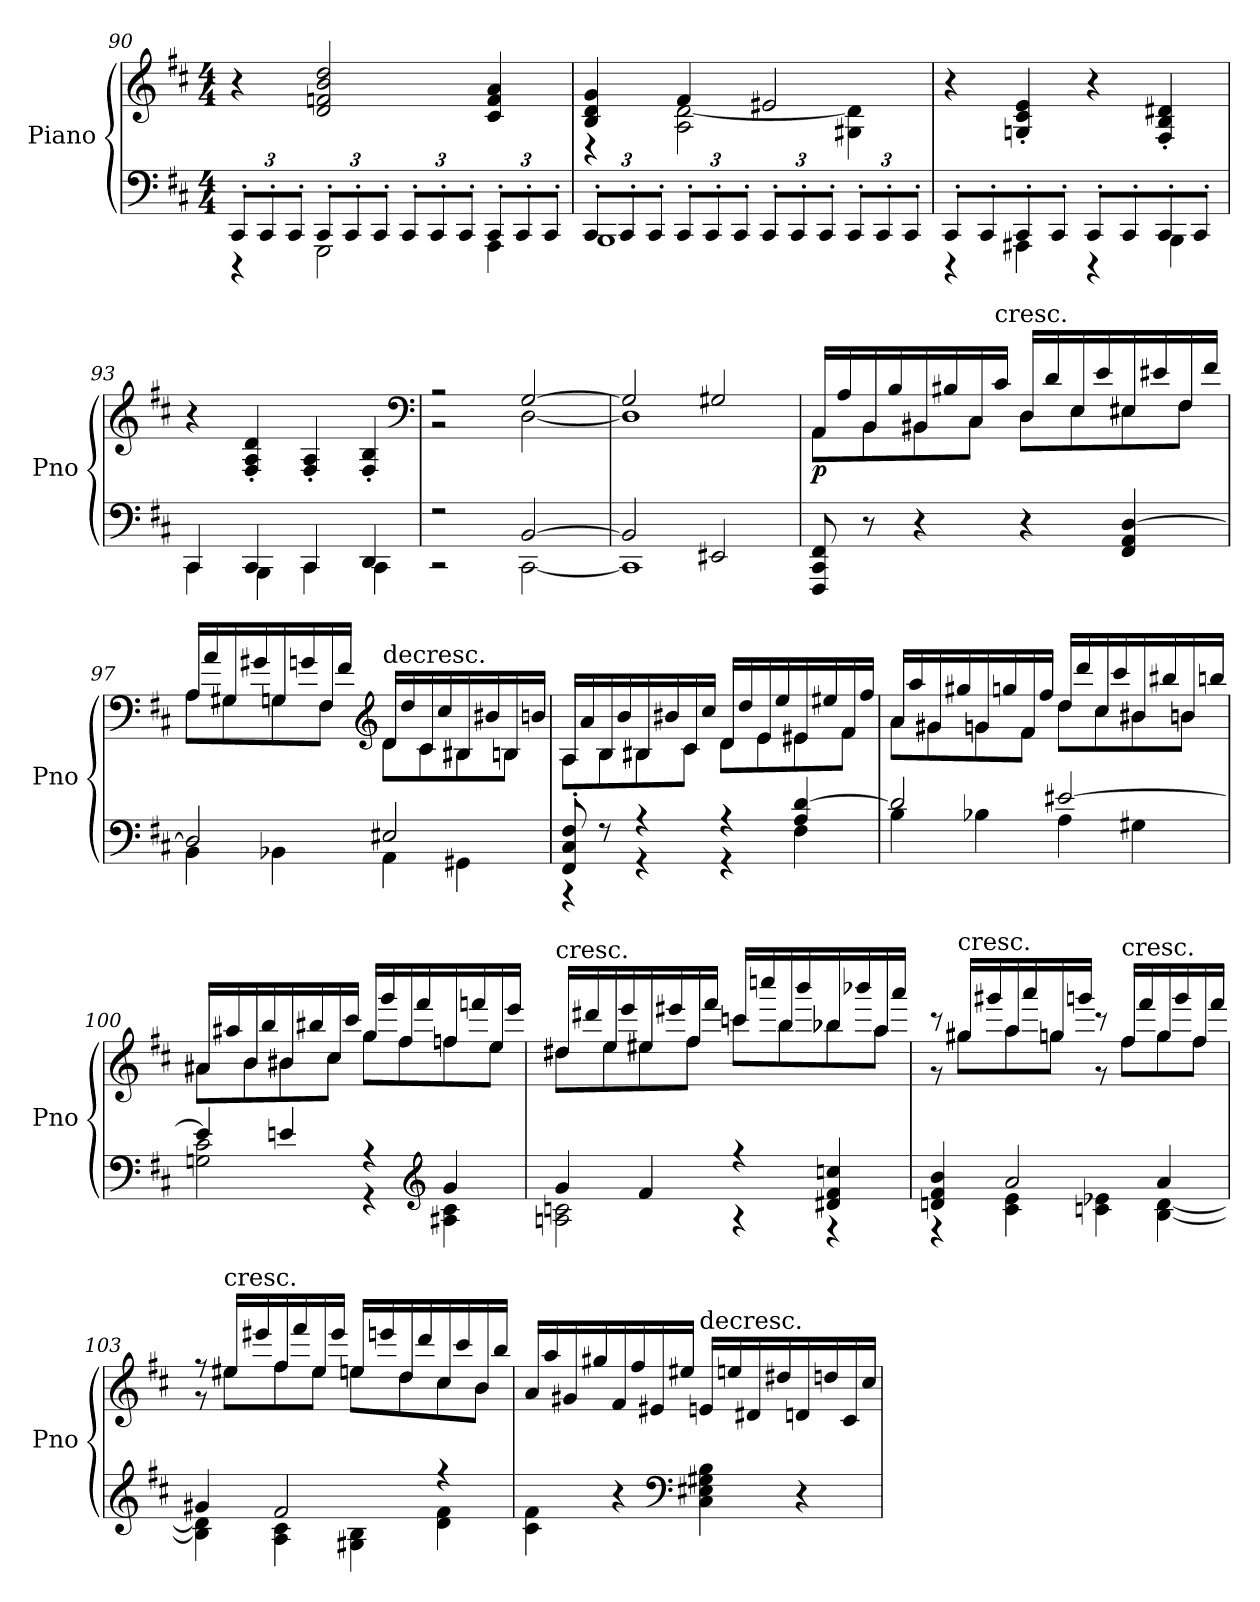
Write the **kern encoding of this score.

**kern	**kern	**dynam
*part1	*part1	*part1
*staff2	*staff1	*staff1/2
*I"Piano	*	*
*I'Pno	*	*
*clefF4	*clefG2	*
*k[f#c#]	*k[f#c#]	*
*M4/4	*M4/4	*
=90	=90	=90
*^	*	*
12CC#'/L	4r	4r	.
12CC#'/	.	.	.
12CC#'/J	.	.	.
12CC#'/L	2GGG\	2d/ 2fn/ 2b/ 2dd/	.
12CC#'/	.	.	.
12CC#'/J	.	.	.
12CC#'/L	.	.	.
12CC#'/	.	.	.
12CC#'/J	.	.	.
12CC#'/L	4AAA\	4c#/ 4f/ 4a/	.
12CC#'/	.	.	.
12CC#'/J	.	.	.
=91	=91	=91	=91
*	*	*^	*
12CC#'/L	1BBB	4B/ 4d/ 4g/	4r	.
12CC#'/	.	.	.	.
12CC#'/J	.	.	.	.
12CC#'/L	.	4f#/	2A\ [2d\	.
12CC#'/	.	.	.	.
12CC#'/J	.	.	.	.
12CC#'/L	.	2e#X/	.	.
12CC#'/	.	.	.	.
12CC#'/J	.	.	.	.
12CC#'/L	.	.	4G#X\ 4d]\	.
12CC#'/	.	.	.	.
12CC#'/J	.	.	.	.
*	*	*v	*v	*
=92	=92	=92	=92
8CC#'/L	4r	4r	.
8CC#'/	.	.	.
8CC#'/	4AAA#X\	4Gn'/ 4c#'/ 4e'/	.
8CC#'/J	.	.	.
8CC#'/L	4r	4r	.
8CC#'/	.	.	.
8CC#'/	4BBB\	4F#'/ 4B'/ 4d#X'/	.
8CC#'/J	.	.	.
=93	=93	=93	=93
4CC#/	4CC#\	4r	.
4CC#/	4BBB\	4F#'/ 4A'/ 4d'/	.
4CC#/	4CC#\	4F#'/ 4A'/	.
4DD/	4CC#\	4F#'/ 4B'/	.
*	*	*clefF4	*
=94	=94	=94	=94
*	*	*^	*
2r	2r	2r	2r	.
[2BB/	[2CC#\	[2G/	[2D\	.
=95	=95	=95	=95	=95
2BB/]	1CC#]	2G/]	1D]	.
2EE#X/	.	2G#X/	.	.
*v	*v	*	*	*
=96	=96	=96	=96
*	*MM144	*	*
8FFF#/ 8CC#/ 8FF#/	16AA/LL	8AA\L	p
.	16A/	.	.
8r	16BB/	8BB\	.
.	16B/	.	.
4r	16BB#X/	8BB#X\	.
.	16B#X/	.	.
.	16C#/	8C#\J	.
!	!LO:TX:t=cresc.	!	!
.	16c#/JJ	.	.
4r	16D/LL	8D\L	.
.	16d/	.	.
.	16E/	8E\	.
.	16e/	.	.
4FF#/ 4AA/ [4D/	16E#X/	8E#X\	.
.	16e#X/	.	.
.	16F#/	8F#\J	.
.	16f#/JJ	.	.
=97	=97	=97	=97
*^	*	*	*
2D/]	4BB\	16A/LL	8A\L	.
.	.	16a/	.	.
.	.	16G#X/	8G#X\	.
.	.	16g#X/	.	.
.	4BB-X\	16Gn/	8Gn\	.
.	.	16gn/	.	.
.	.	16F#/	8F#\J	.
.	.	16f#/JJ	.	.
*	*	*clefG2	*	*
!	!	!LO:TX:t=decresc.	!	!
2E#X/	4AA\	16d/LL	8d\L	.
.	.	16dd/	.	.
.	.	16c#/	8c#\	.
.	.	16cc#/	.	.
.	4GG#X\	16B#X/	8B#X\	.
.	.	16b#X/	.	.
.	.	16Bn/	8Bn\J	.
.	.	16bn/JJ	.	.
=98	=98	=98	=98	=98
8FF#'/ 8C#'/ 8F#'/	4r	16A/LL	8A\L	.
.	.	16a/	.	.
8r	.	16B/	8B\	.
.	.	16b/	.	.
4r	4r	16B#X/	8B#X\	.
.	.	16b#X/	.	.
.	.	16c#/	8c#\J	.
.	.	16cc#/JJ	.	.
4r	4r	16d/LL	8d\L	.
.	.	16dd/	.	.
.	.	16e/	8e\	.
.	.	16ee/	.	.
4A/ [4d/	4F#\	16e#X/	8e#X\	.
.	.	16ee#X/	.	.
.	.	16f#/	8f#\J	.
.	.	16ff#/JJ	.	.
=99	=99	=99	=99	=99
2d/]	4B\	16a/LL	8a\L	.
.	.	16aa/	.	.
.	.	16g#X/	8g#X\	.
.	.	16gg#X/	.	.
.	4B-X\	16gn/	8gn\	.
.	.	16ggn/	.	.
.	.	16f#/	8f#\J	.
.	.	16ff#/JJ	.	.
[2e#X/	4A\	16dd/LL	8dd\L	.
.	.	16ddd/	.	.
.	.	16cc#/	8cc#\	.
.	.	16ccc#/	.	.
.	4G#X\	16b#X/	8b#X\	.
.	.	16bb#X/	.	.
.	.	16bn/	8bn\J	.
.	.	16bbn/JJ	.	.
=100	=100	=100	=100	=100
4e#/]	2Gn\ 2c#\	16a#X/LL	8a#X\L	.
.	.	16aa#X/	.	.
.	.	16b/	8b\	.
.	.	16bb/	.	.
4en/	.	16b#X/	8b#X\	.
.	.	16bb#X/	.	.
.	.	16cc#/	8cc#\J	.
.	.	16ccc#/JJ	.	.
4r	4r	16gg/LL	8gg\L	.
.	.	16ggg/	.	.
.	.	16ff#/	8ff#\	.
.	.	16fff#/	.	.
*clefG2	*	*	*	*
4g/	4A#X\ 4c#\	16ffn/	8ffn\	.
.	.	16fffn/	.	.
.	.	16ee/	8ee\J	.
.	.	16eee/JJ	.	.
=101	=101	=101	=101	=101
!	!	!LO:TX:t=cresc.	!	!
4g/	2An\ 2cn\	16dd#X/LL	8dd#X\L	.
.	.	16ddd#X/	.	.
.	.	16ee/	8ee\	.
.	.	16eee/	.	.
4f#/	.	16ee#X/	8ee#X\	.
.	.	16eee#X/	.	.
.	.	16ff#/	8ff#\J	.
.	.	16fff#/JJ	.	.
4r	4r	16cccn/LL	8cccn\L	.
.	.	16ccccn/	.	.
.	.	16bb/	8bb\	.
.	.	16bbb/	.	.
4d#X/ 4f#/ 4ccn/	4r	16bb-X/	8bb-X\	.
.	.	16bbb-X/	.	.
.	.	16aa/	8aa\J	.
.	.	16aaa/JJ	.	.
=102	=102	=102	=102	=102
4dn/ 4f#/ 4b/	4r	8r	8r	.
!	!	!LO:TX:t=cresc.	!	!
.	.	16gg#X/LL	8gg#X\L	.
.	.	16ggg#X/	.	.
2a/	4c#\ 4e\	16aa/	8aa\	.
.	.	16aaa/	.	.
.	.	16ggn/	8ggn\J	.
.	.	16gggn/JJ	.	.
.	4cn\ 4e-X\	8r	8r	.
!	!	!LO:TX:t=cresc.	!	!
.	.	16ff#/LL	8ff#\L	.
.	.	16fff#/	.	.
4a/	[4B\ [4d\	16gg/	8gg\	.
.	.	16ggg/	.	.
.	.	16ff#/	8ff#\J	.
.	.	16fff#/JJ	.	.
=103	=103	=103	=103	=103
4g#X/	4B]\ 4d]\	8r	8r	.
!	!	!LO:TX:t=cresc.	!	!
.	.	16ee#X/LL	8ee#X\L	.
.	.	16eee#X/	.	.
2f#/	4A\ 4c#\	16ff#/	8ff#\	.
.	.	16fff#/	.	.
.	.	16ee#/	8ee#\J	.
.	.	16eee#/JJ	.	.
.	4G#X\ 4B\	16een/LL	8een\L	.
.	.	16eeen/	.	.
.	.	16dd/	8dd\	.
.	.	16ddd/	.	.
4r	4d\ 4f#\	16cc#/	8cc#\	.
.	.	16ccc#/	.	.
.	.	16b/	8b\J	.
.	.	16bb/JJ	.	.
*v	*v	*	*	*
*	*v	*v	*
=104	=104	=104
4c#\ 4f#\	16a/LL	.
.	16aa/	.
.	16g#X/	.
.	16gg#X/	.
4r	16f#/	.
.	16ff#/	.
.	16e#X/	.
.	16ee#X/JJ	.
*clefF4	*	*
!	!LO:TX:t=decresc.	!
4C#\ 4E#X\ 4G#X\ 4B\	16en/LL	.
.	16een/	.
.	16d#X/	.
.	16dd#X/	.
4r	16dn/	.
.	16ddn/	.
.	16c#/	.
.	16cc#/JJ	.
=	=	=
*-	*-	*-
